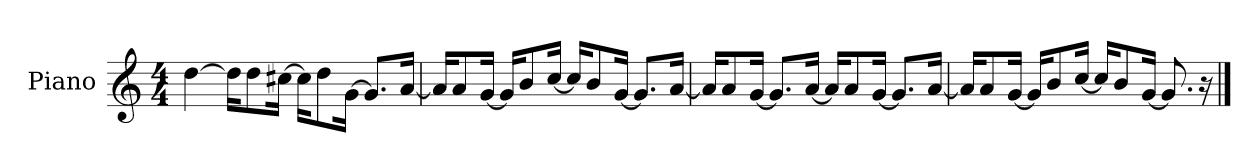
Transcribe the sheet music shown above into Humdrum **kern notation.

**kern
*part1
*staff1
*I"Piano
*I'P-no
*clefG2
*k[]
*M4/4
*MM90
=1
[4dd\
16dd\KL]
8dd\
[16cc#X\Jk
16cc#\KL]
8dd\
[16g\Jk
8.g/L]
[16a/Jk
=2
16a/KL]
8a/
[16g/Jk
16g/KL]
8b/
[16cc/Jk
16cc/KL]
8b/
[16g/Jk
8.g/L]
[16a/Jk
=3
16a/KL]
8a/
[16g/Jk
8.g/L]
[16a/Jk
16a/KL]
8a/
[16g/Jk
8.g/L]
[16a/Jk
!!LO:LB:g=z
=4
16a/KL]
8a/
[16g/Jk
16g/KL]
8b/
[16cc/Jk
16cc/KL]
8b/
[16g/Jk
8.g/]
16r
==
*-
